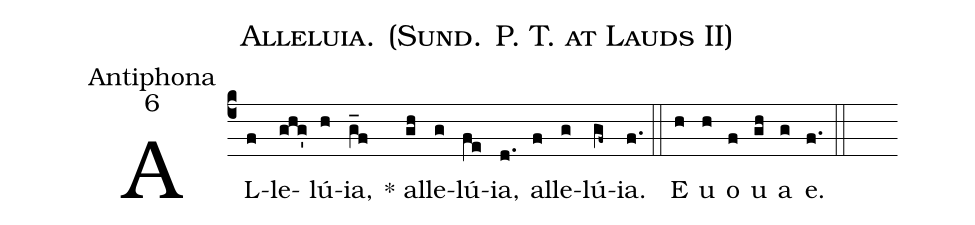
name:Alleluia. (Sund. P. T. at Lauds II);
office-part:Antiphona;
mode:6;
%%
(c4)AL(f)le(ghg')lú(h)ia,(g_f) * al(gh)le(g)lú(fe)ia,(d.) al(f)le(g)lú(gf~)ia.(f.) (::) E(h) u(h) o(f) u(gh) a(g) e.(f.) (::)
